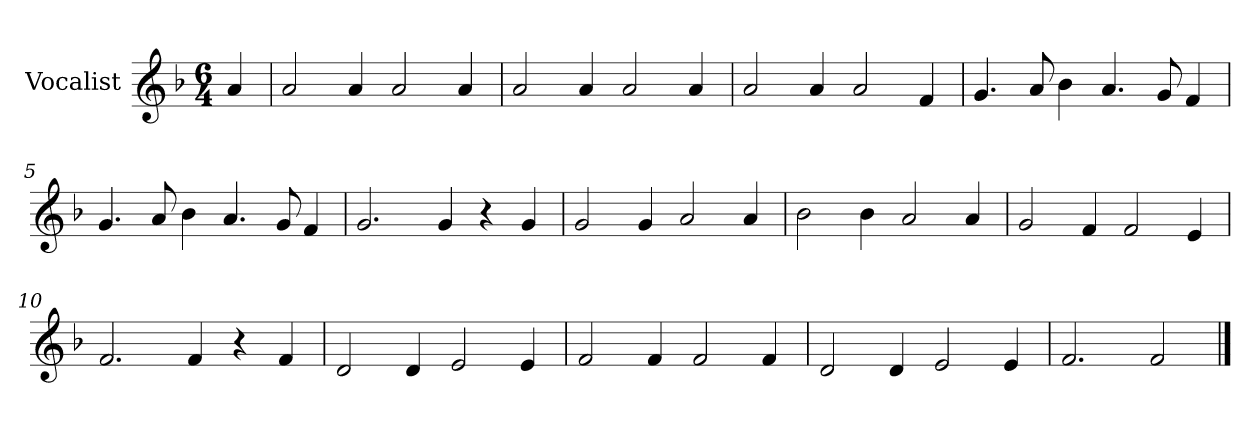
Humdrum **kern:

**kern
*part1
*staff1
*I"Vocalist
*k[b-]
*F:
*M6/4
=
4a
=1
2a
4a
2a
4a
=2
2a
4a
2a
4a
=3
2a
4a
2a
4f
=4
4.g
8a
4b-
4.a
8g
4f
=5
4.g
8a
4b-
4.a
8g
4f
=6
2.g
4g
4r
4g
=7
2g
4g
2a
4a
=8
2b-
4b-
2a
4a
=9
2g
4f
2f
4e
=10
2.f
4f
4r
4f
=11
2d
4d
2e
4e
=12
2f
4f
2f
4f
=13
2d
4d
2e
4e
=14
2.f
2f
==
*-
